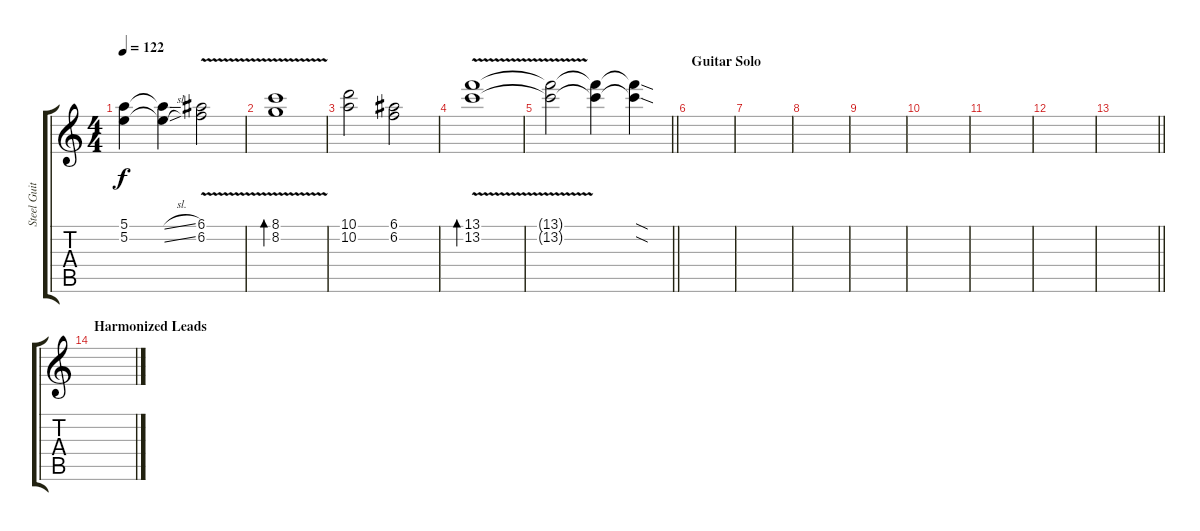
\track ("Steel Guitar" "Steel Guit") {instrument overdrivenguitar}
\staff {score tabs}
\tuning (E4 B3 G3 D3 A2 E2) {hide}
\ts (4 4)
\tempo 122
\clef g2
\ks c
(5.1 5.2).4{dy f} (5.1{sl t} 5.2{sl t}).4 (6.1{v} 6.2{v}).2 |
(8.1{v} 8.2{v}).1{bd 240} |
(10.1 10.2).2 (6.1 6.2).2 |
(13.1{v} 13.2{v}).1{bd 240} |
\barLineRight lightlight
(13.1{t} 13.2{t}).2 (13.1{t} 13.2{t}).4 (13.1{sod t} 13.2{sod t}).4 |
\section ("" "Guitar Solo")
|
|
|
|
|
|
|
\barLineRight lightlight
|
\section ("" "Harmonized Leads")
